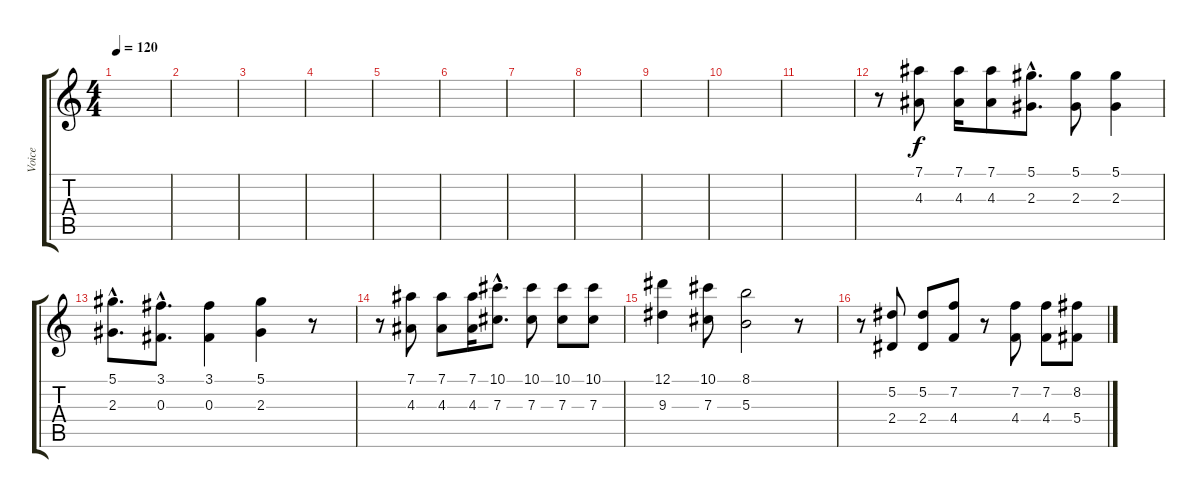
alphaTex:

\track ("Voice" "Voice") {instrument lead6voice}
\staff {score tabs}
\tuning (Eb5 Bb4 Gb4 Db4 Ab3 Eb3) {hide}
\ts (4 4)
\tempo 120
\clef g2
\ks c
|
|
|
|
|
|
|
|
|
|
|
r.8 (7.1 4.3).8 (7.1 4.3).16 (7.1 4.3).8 (5.1{hac} 2.3{hac}).8{d} (5.1 2.3).8 (5.1 2.3).4 |
(5.1{hac} 2.3{hac}).8{d} (3.1{hac} 0.3{hac}).8{d} (3.1 0.3).4 (5.1 2.3).4 r.8 |
r.8 (7.1 4.3).8 (7.1 4.3).8 (7.1 4.3).16 (10.1{hac} 7.3{hac}).8{d} (10.1 7.3).8 (10.1 7.3).8 (10.1 7.3).8 |
(12.1 9.3).4 (10.1 7.3).8 (8.1 5.3).2 r.8 |
r.8 (5.2 2.4).8 (5.2 2.4).8 (7.2 4.4).8 r.8 (7.2 4.4).8 (7.2 4.4).8 (8.2 5.4).8
